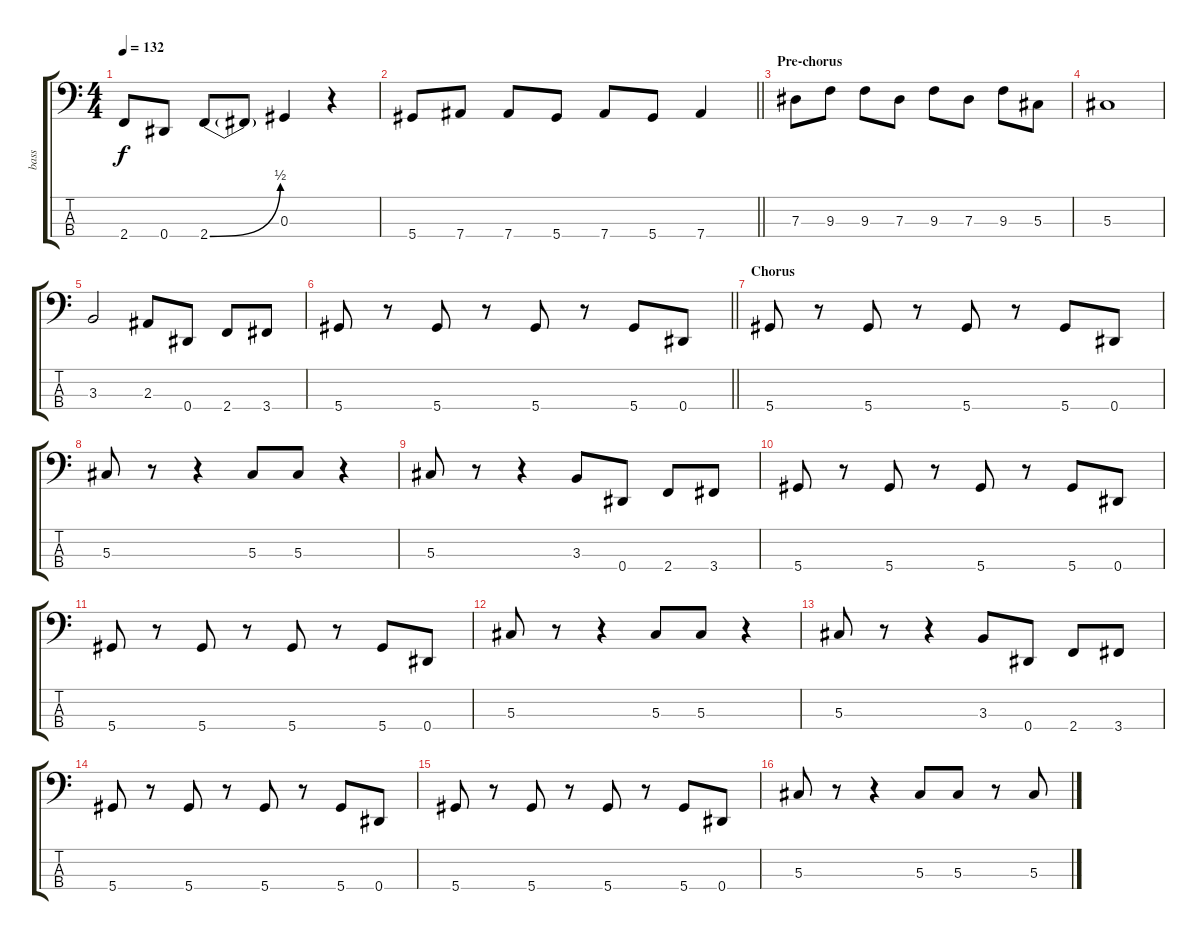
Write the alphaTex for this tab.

\track ("bass" "bass") {instrument electricbasspick}
\staff {score tabs}
\tuning (Gb2 Db2 Ab1 Eb1) {hide}
\ts (4 4)
\tempo 132
\clef f4
\ks c
2.4{t}.8{dy f} 0.4.8 2.4{be (bend 0 0 60 2)}.8 2.4{t}.8 0.3.4 r.4 |
\barLineRight lightlight
5.4.8 7.4.8 7.4.8 5.4.8 7.4.8 5.4.8 7.4.4 |
\section ("" "Pre-chorus")
7.3.8 9.3.8 9.3.8 7.3.8 9.3.8 7.3.8 9.3.8 5.3.8 |
5.3.1 |
3.3.2 2.3.8 0.4.8 2.4.8 3.4.8 |
\barLineRight lightlight
5.4.8 r.8 5.4.8 r.8 5.4.8 r.8 5.4.8 0.4.8 |
\section ("" "Chorus")
5.4.8 r.8 5.4.8 r.8 5.4.8 r.8 5.4.8 0.4.8 |
5.3.8 r.8 r.4 5.3.8 5.3.8 r.4 |
5.3.8 r.8 r.4 3.3.8 0.4.8 2.4.8 3.4.8 |
5.4.8 r.8 5.4.8 r.8 5.4.8 r.8 5.4.8 0.4.8 |
5.4.8 r.8 5.4.8 r.8 5.4.8 r.8 5.4.8 0.4.8 |
5.3.8 r.8 r.4 5.3.8 5.3.8 r.4 |
5.3.8 r.8 r.4 3.3.8 0.4.8 2.4.8 3.4.8 |
5.4.8 r.8 5.4.8 r.8 5.4.8 r.8 5.4.8 0.4.8 |
5.4.8 r.8 5.4.8 r.8 5.4.8 r.8 5.4.8 0.4.8 |
5.3.8 r.8 r.4 5.3.8 5.3.8 r.8 5.3.8
